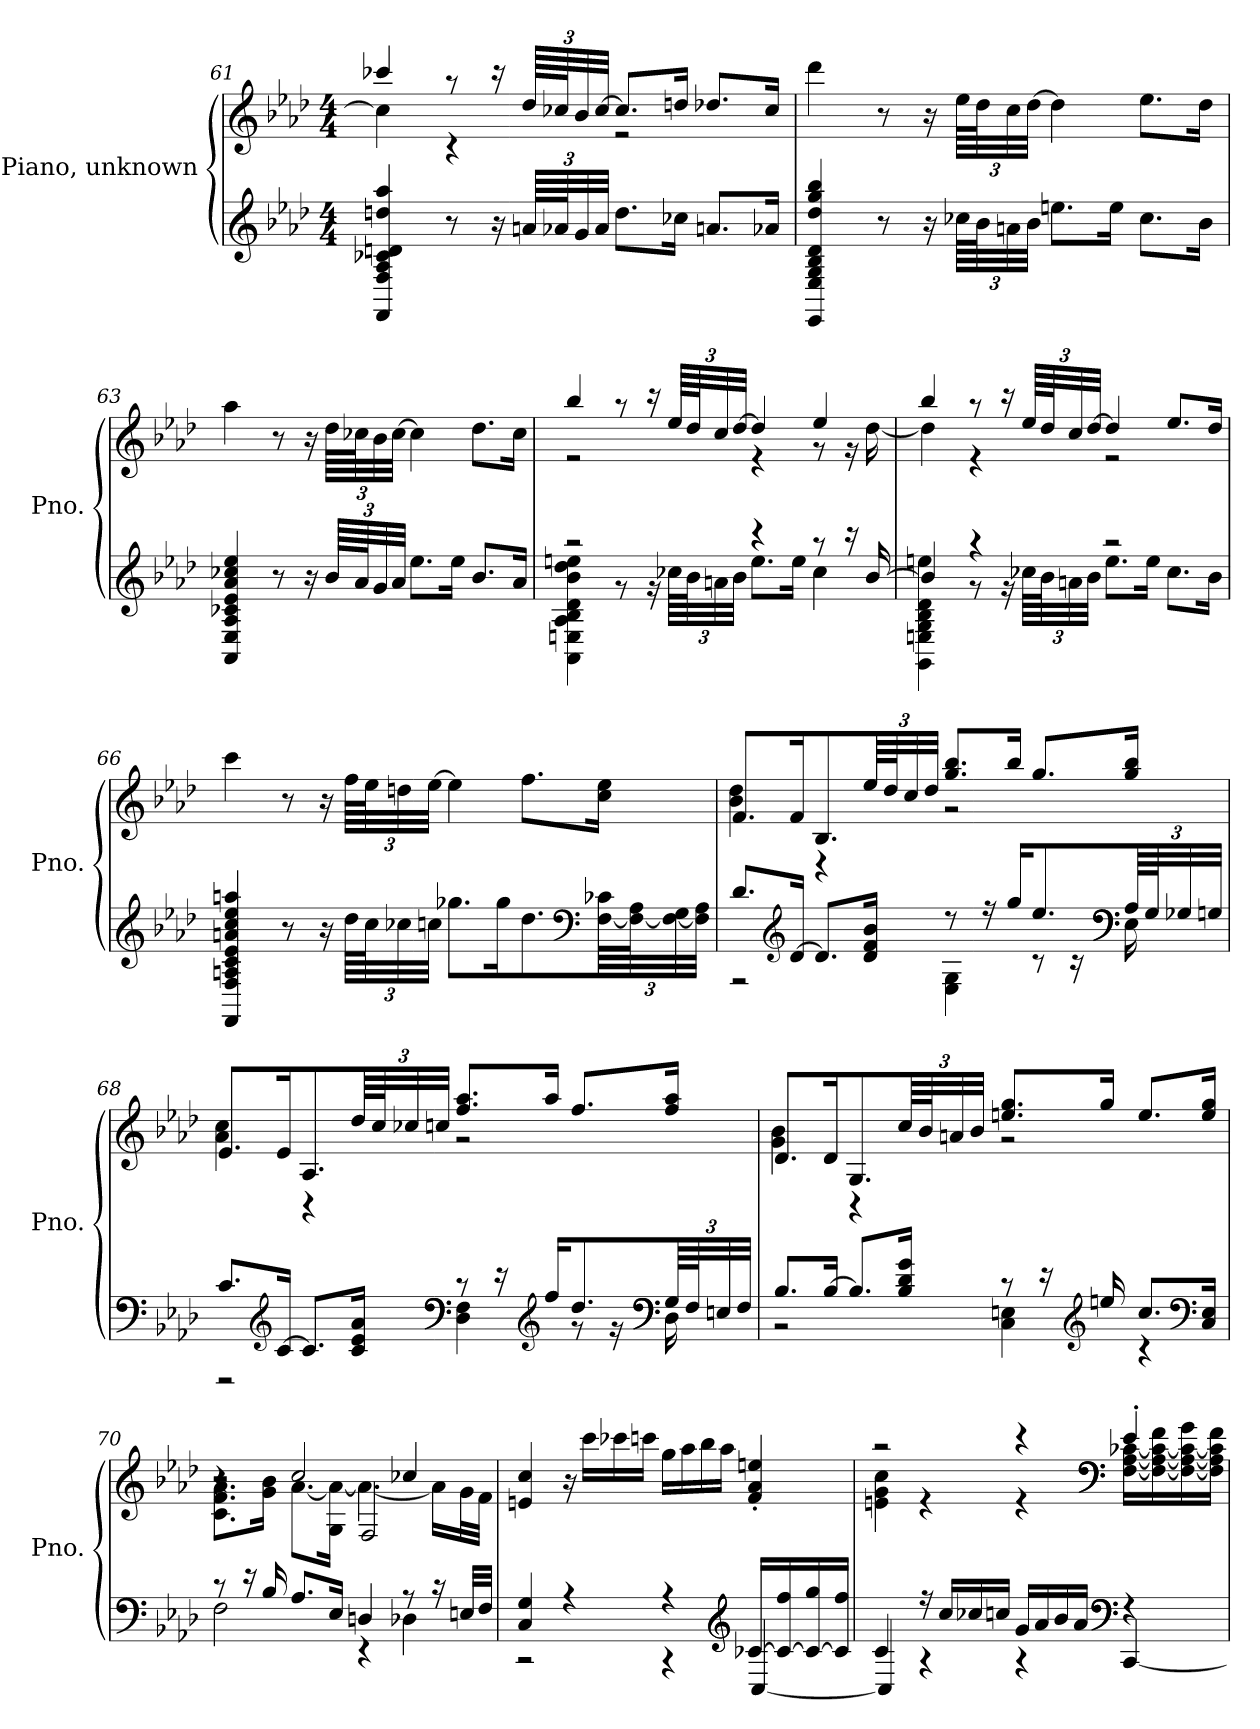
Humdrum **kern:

**kern	**kern
*part1	*part1
*staff2	*staff1
*I"Piano, unknown	*
*I'Pno.	*
!!LO:LB:g=z
*clefG2	*clefG2
*k[b-e-a-d-]	*k[b-e-a-d-]
*M4/4	*M4/4
=61	=61
*	*^
4FF/ 4F/ 4A-/ 4c-X/ 4dn/ 4ddn/ 4aa-/	4ccc-X/	4cc-\]
8r	8r	4r
16r	16r	.
*Xbrackettup	*Xbrackettup	*
96an/LLLL	96dd-/LLLL	.
96a-X/J	96cc-X/J	.
48g/	48b-/	.
48a-/JJJ	[48cc-/JJJ	.
8.dd\L	8.cc-/L]	2r
16cc-X\Jk	16ddn/Jk	.
8.an/L	8.dd-X/L	.
16a-X/Jk	16cc-/Jk	.
*	*v	*v
=62	=62
4EE-/ 4E-/ 4G/ 4B-/ 4d-/ 4dd-/ 4gg/ 4bb-/	4ddd-\
8r	8r
16r	16r
96cc-X\LLLL	96ee-\LLLL
96b-\J	96dd-\J
48an\	48cc\
48b-\JJJ	[48dd-\JJJ
8.een\L	4dd-\]
16ee\Jk	.
8.cc-\L	8.ee-\L
16b-\Jk	16dd-\Jk
=63	=63
4AA-/ 4E-/ 4A-/ 4c-X/ 4e-/ 4a-/ 4cc-X/ 4ee-/	4aa-\
8r	8r
16r	16r
96b-/LLLL	96dd-\LLLL
96a-/J	96cc-X\J
48g/	48b-\
48a-/JJJ	[48cc-\JJJ
8.ee-\L	4cc-\]
16ee-\Jk	.
8.b-/L	8.dd-\L
16a-/Jk	16cc-\Jk
!!LO:PB:g=z
=64	=64
*^	*^
2r	4AA-\ 4En\ 4A-\ 4B-\ 4d-\ 4b-\ 4dd-\ 4een\	4bb-/	2r
.	8r	8r	.
.	16r	16r	.
.	96cc-X\LLLL	96ee-/LLLL	.
.	96b-\J	96dd-/J	.
.	48an\	48cc/	.
.	48b-\JJJ	[48dd-/JJJ	.
4r	8.ee\L	4dd-/]	4r
.	16ee\Jk	.	.
8r	4cc-\	4ee-/	8r
16r	.	.	16r
[16b-/	.	.	[16dd-\
=65	=65	=65	=65
4b-/]	4GG\ 4En\ 4G\ 4B-\ 4d-\ 4een\	4bb-/	4dd-\]
4r	8r	8r	4r
.	16r	16r	.
.	96cc-X\LLLL	96ee-/LLLL	.
.	96b-\J	96dd-/J	.
.	48an\	48cc/	.
.	48b-\JJJ	[48dd-/JJJ	.
2r	8.ee\L	4dd-/]	2r
.	16ee\Jk	.	.
.	8.cc-\L	8.ee-/L	.
.	16b-\Jk	16dd-/Jk	.
*v	*v	*	*
*	*v	*v
!!LO:LB:g=z
=66	=66
4FF/ 4F/ 4An/ 4c/ 4e-/ 4an/ 4cc/ 4ee-/ 4aan/	4ccc\
8r	8r
16r	16r
96dd-\LLLL	96ff\LLLL
96cc\J	96ee-\J
48cc-X\	48ddn\
48ccn\JJJ	[48ee-\JJJ
8.gg-X\L	4ee-\]
16gg-\K	.
8.dd-\	8.ff\L
*clefF4	*
[96F\ 96c-X\LLL	16cc\ 16ee-\Jk
96F\_ 96A\J	.
48F\_ 48G\	.
48F\] 48A\JJJ	.
=67	=67
*^	*^
8.d-/L	2r	8.f/L	4b-\ 4dd-\
*clefG2	*	*	*
[16d-/Jk	.	16f/K	.
8.d-/L]	.	8.B-/	4r
16d-/ 16f/ 16b-/Jk	.	96ee-/LLL	.
.	.	96dd-/J	.
.	.	48cc/	.
.	.	48dd-/JJJ	.
8r	4E-\ 4G\	8.gg/ 8.bb-/L	2r
16r	.	.	.
16gg/KL	.	16bb-/Jk	.
8.ee-/	8r	8.gg/L	.
.	16r	.	.
*clefF4	*	*	*
96A-/LLL	16E-\	16gg/ 16bb-/Jk	.
96G/J	.	.	.
48G-X/	.	.	.
48Gn/JJJ	.	.	.
!!LO:LB:g=z	!!
=68	=68	=68	=68
8.c/L	2r	8.e-/L	4a-\ 4cc\
*clefG2	*	*	*
[16c/Jk	.	16e-/K	.
8.c/L]	.	8.A-/	4r
16c/ 16e-/ 16a-/Jk	.	96dd-/LLL	.
.	.	96cc/J	.
.	.	48cc-X/	.
.	.	48ccn/JJJ	.
*clefF4	*	*	*
8r	4D-\ 4F\	8.ff/ 8.aa-/L	2r
16r	.	.	.
*clefG2	*	*	*
16ff/KL	.	16aa-/Jk	.
8.dd-/	8r	8.ff/L	.
.	16r	.	.
*clefF4	*	*	*
96G/LLL	16D-\	16ff/ 16aa-/Jk	.
96F/J	.	.	.
48En/	.	.	.
48F/JJJ	.	.	.
!!LO:LB:g=z	!!
=69	=69	=69	=69
8.B-/L	2r	8.d-/L	4g\ 4b-\
[16B-/Jk	.	16d-/K	.
8.B-/L]	.	8.G/	4r
16B-/ 16d-/ 16g/Jk	.	96cc/LLL	.
.	.	96b-/J	.
.	.	48an/	.
.	.	48b-/JJJ	.
8r	4C\ 4En\	8.een/ 8.gg/L	2r
16r	.	.	.
*clefG2	*	*	*
16een/	.	16gg/Jk	.
8.cc/L	4r	8.ee/L	.
*clefF4	*	*	*
16C/ 16E/Jk	.	16ee/ 16gg/Jk	.
=70	=70	=70	=70
*	*	*	*^
8r	2F\	4r	8.c\ 8.f\ 8.a-\L	2r
16r	.	.	.	.
16B-/	.	.	16g\ 16b-\Jk	.
8.A-/L	.	2cc/	[8.a-\L	.
16E-/Jk	.	.	16G\ 16a-\_Jk	.
4Dn/	4r	.	4.a-\_	2F/
8r	4D-X\	4cc-X/	.	.
16r	.	.	16a-\LL]	.
32En/LLL	.	.	32g\L	.
32F/JJJ	.	.	32f\JJJ	.
*	*	*v	*v	*v
!!LO:LB:g=z
=71	=71	=71
4C/ 4G/	2r	4en/ 4cc/
4r	.	16r
.	.	16ccc\LL
.	.	16ccc-X\
.	.	16cccn\JJ
4r	4r	16gg\LL
.	.	16aa-\
.	.	16bb-\
.	.	16aa-\JJ
*clefG2	*	*
[16c-X/LL	[4C/	4f/' 4a-/' 4een/'
16c-/_ 16ff/	.	.
16c-/_ 16gg/	.	.
16c-/] 16ff/JJ	.	.
=72	=72	=72
*	*	*^
4c/	4C/]	2r	4en\ 4g\ 4cc\
16r	4r	.	4r
16cc/LL	.	.	.
16cc-X/	.	.	.
16ccn/JJ	.	.	.
16g/LL	4r	4r	4r
16a-/	.	.	.
16b-/	.	.	.
16a-/JJ	.	.	.
*clefF4	*	*clefF4	*
4r	[4CC/	4e'/	[16F\ [16A-\ [16c-X\LL
.	.	.	16F\_ 16A-\_ 16c-\_ 16f\
.	.	.	16F\_ 16A-\_ 16c-\_ 16g\
.	.	.	16F\] 16A-\] 16c-\] 16f\JJ
*v	*v	*	*
*	*v	*v
=	=
*-	*-
